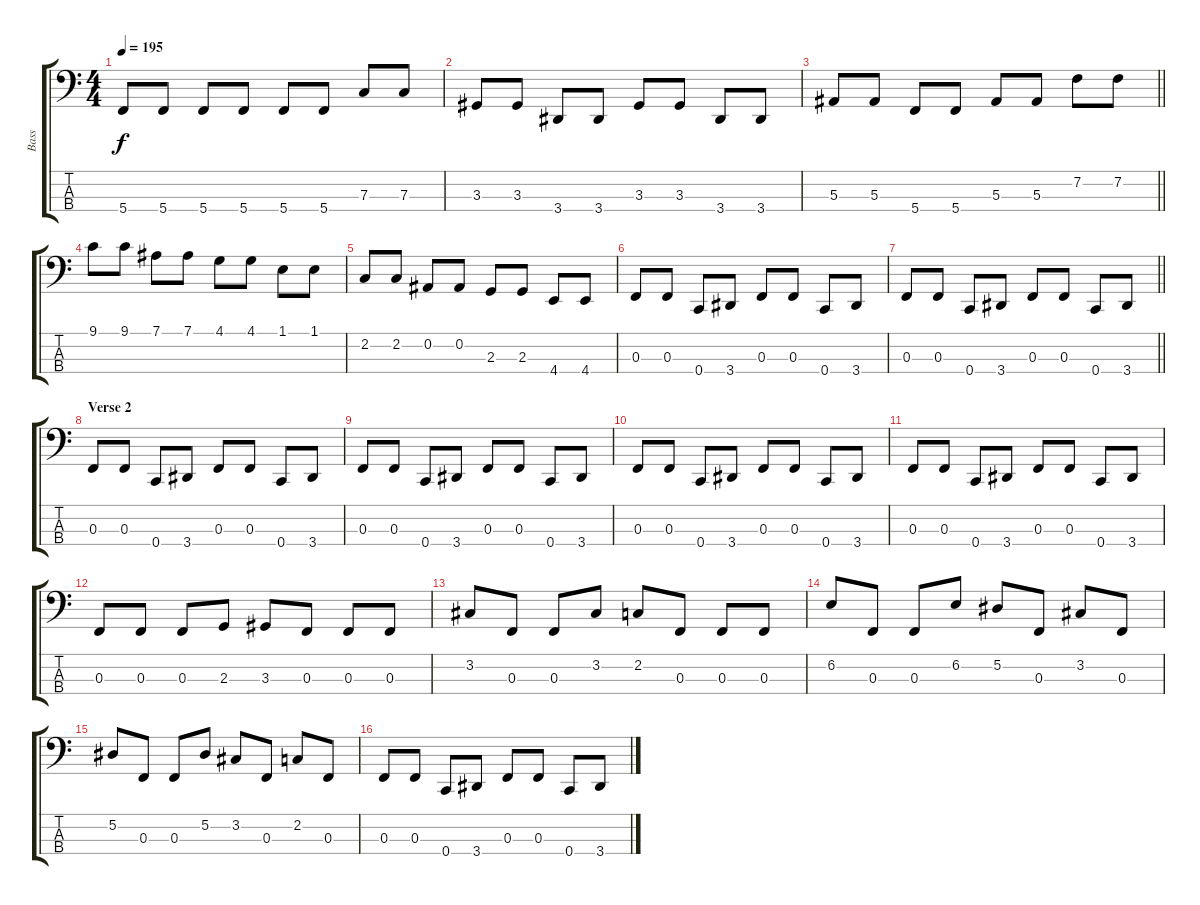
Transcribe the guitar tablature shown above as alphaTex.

\track ("Bass" "Bass") {instrument electricbasspick}
\staff {score tabs}
\tuning (Eb2 Bb1 F1 C1) {hide}
\ts (4 4)
\tempo 195
\clef f4
\ks c
5.4.8{dy f} 5.4.8 5.4.8 5.4.8 5.4.8 5.4.8 7.3.8 7.3.8 |
3.3.8 3.3.8 3.4.8 3.4.8 3.3.8 3.3.8 3.4.8 3.4.8 |
\barLineRight lightlight
5.3.8 5.3.8 5.4.8 5.4.8 5.3.8 5.3.8 7.2.8 7.2.8 |
9.1.8 9.1.8 7.1.8 7.1.8 4.1.8 4.1.8 1.1.8 1.1.8 |
2.2.8 2.2.8 0.2.8 0.2.8 2.3.8 2.3.8 4.4.8 4.4.8 |
0.3.8 0.3.8 0.4.8 3.4.8 0.3.8 0.3.8 0.4.8 3.4.8 |
\barLineRight lightlight
0.3.8 0.3.8 0.4.8 3.4.8 0.3.8 0.3.8 0.4.8 3.4.8 |
\section ("" "Verse 2")
0.3.8 0.3.8 0.4.8 3.4.8 0.3.8 0.3.8 0.4.8 3.4.8 |
0.3.8 0.3.8 0.4.8 3.4.8 0.3.8 0.3.8 0.4.8 3.4.8 |
0.3.8 0.3.8 0.4.8 3.4.8 0.3.8 0.3.8 0.4.8 3.4.8 |
0.3.8 0.3.8 0.4.8 3.4.8 0.3.8 0.3.8 0.4.8 3.4.8 |
0.3.8 0.3.8 0.3.8 2.3.8 3.3.8 0.3.8 0.3.8 0.3.8 |
3.2.8 0.3.8 0.3.8 3.2.8 2.2.8 0.3.8 0.3.8 0.3.8 |
6.2.8 0.3.8 0.3.8 6.2.8 5.2.8 0.3.8 3.2.8 0.3.8 |
5.2.8 0.3.8 0.3.8 5.2.8 3.2.8 0.3.8 2.2.8 0.3.8 |
0.3.8 0.3.8 0.4.8 3.4.8 0.3.8 0.3.8 0.4.8 3.4.8
